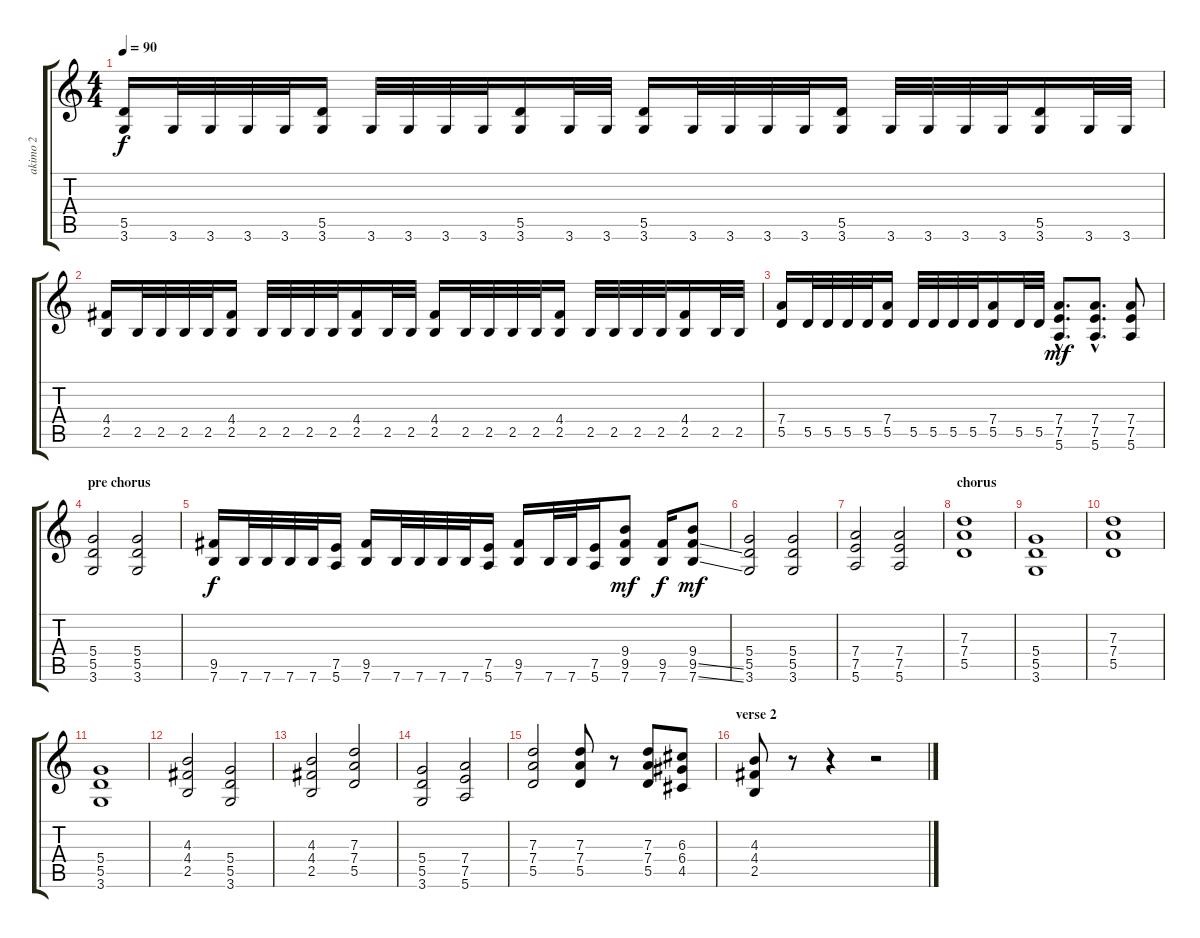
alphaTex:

\track ("akimo 2" "akimo 2") {instrument distortionguitar}
\staff {score tabs}
\tuning (E4 B3 G3 D3 A2 E2) {hide}
\ts (4 4)
\tempo 90
\clef g2
\ks c
(5.5 3.6).16{dy f} 3.6.32 3.6.32 3.6.32 3.6.32 (5.5 3.6).16 3.6.32 3.6.32 3.6.32 3.6.32 (5.5 3.6).16 3.6.32 3.6.32 (5.5 3.6).16 3.6.32 3.6.32 3.6.32 3.6.32 (5.5 3.6).16 3.6.32 3.6.32 3.6.32 3.6.32 (5.5 3.6).16 3.6.32 3.6.32 |
(4.4 2.5).16 2.5.32 2.5.32 2.5.32 2.5.32 (4.4 2.5).16 2.5.32 2.5.32 2.5.32 2.5.32 (4.4 2.5).16 2.5.32 2.5.32 (4.4 2.5).16 2.5.32 2.5.32 2.5.32 2.5.32 (4.4 2.5).16 2.5.32 2.5.32 2.5.32 2.5.32 (4.4 2.5).16 2.5.32 2.5.32 |
(7.4 5.5).16 5.5.32 5.5.32 5.5.32 5.5.32 (7.4 5.5).16 5.5.32 5.5.32 5.5.32 5.5.32 (7.4 5.5).16 5.5.32 5.5.32 (7.4{hac} 7.5{hac} 5.6{hac}).8{d dy mf} (7.4{hac} 7.5{hac} 5.6{hac}).8{d} (7.4 7.5 5.6).8 |
\section ("" "pre chorus")
(5.4 5.5 3.6).2 (5.4 5.5 3.6).2 |
(9.5 7.6).16{dy f} 7.6.32 7.6.32 7.6.32 7.6.32 (7.5 5.6).16 (9.5 7.6).16 7.6.32 7.6.32 7.6.32 7.6.32 (7.5 5.6).16 (9.5 7.6).16 7.6.32 7.6.32 (7.5 5.6).16 (9.4 9.5 7.6).8{dy mf} (9.5 7.6).16{dy f} (9.4 9.5{ss} 7.6{ss}).8{dy mf} |
(5.4 5.5 3.6).2 (5.4 5.5 3.6).2 |
(7.4 7.5 5.6).2 (7.4 7.5 5.6).2 |
\section ("" "chorus")
(7.3 7.4 5.5).1 |
(5.4 5.5 3.6).1 |
(7.3 7.4 5.5).1 |
(5.4 5.5 3.6).1 |
(4.3 4.4 2.5).2 (5.4 5.5 3.6).2 |
(4.3 4.4 2.5).2 (7.3 7.4 5.5).2 |
(5.4 5.5 3.6).2 (7.4 7.5 5.6).2 |
(7.3 7.4 5.5).2 (7.3 7.4 5.5).8 r.8 (7.3 7.4 5.5).8 (6.3 6.4 4.5).8 |
\section ("" "verse 2")
(4.3 4.4 2.5).8 r.8 r.4 r.2
